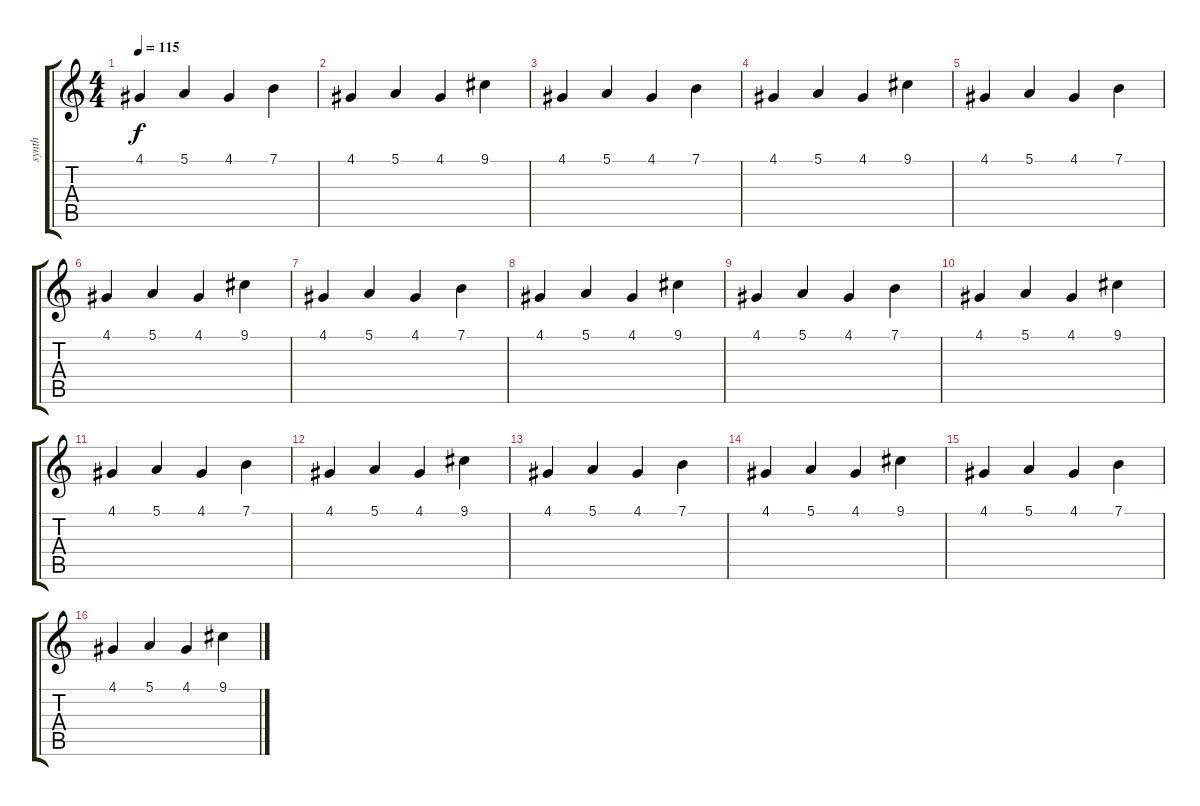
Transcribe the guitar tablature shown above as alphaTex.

\track ("synth" "synth") {instrument honkytonkpiano}
\staff {score tabs}
\tuning (E4 B3 G3 D3 A2 E2) {hide}
\ts (4 4)
\tempo 115
\clef g2
\ks c
4.1.4{dy f} 5.1.4 4.1.4 7.1.4 |
4.1.4 5.1.4 4.1.4 9.1.4 |
4.1.4 5.1.4 4.1.4 7.1.4 |
4.1.4 5.1.4 4.1.4 9.1.4 |
4.1.4 5.1.4 4.1.4 7.1.4 |
4.1.4 5.1.4 4.1.4 9.1.4 |
4.1.4 5.1.4 4.1.4 7.1.4 |
4.1.4 5.1.4 4.1.4 9.1.4 |
4.1.4 5.1.4 4.1.4 7.1.4 |
4.1.4 5.1.4 4.1.4 9.1.4 |
4.1.4 5.1.4 4.1.4 7.1.4 |
4.1.4 5.1.4 4.1.4 9.1.4 |
4.1.4 5.1.4 4.1.4 7.1.4 |
4.1.4 5.1.4 4.1.4 9.1.4 |
4.1.4 5.1.4 4.1.4 7.1.4 |
4.1.4 5.1.4 4.1.4 9.1.4
